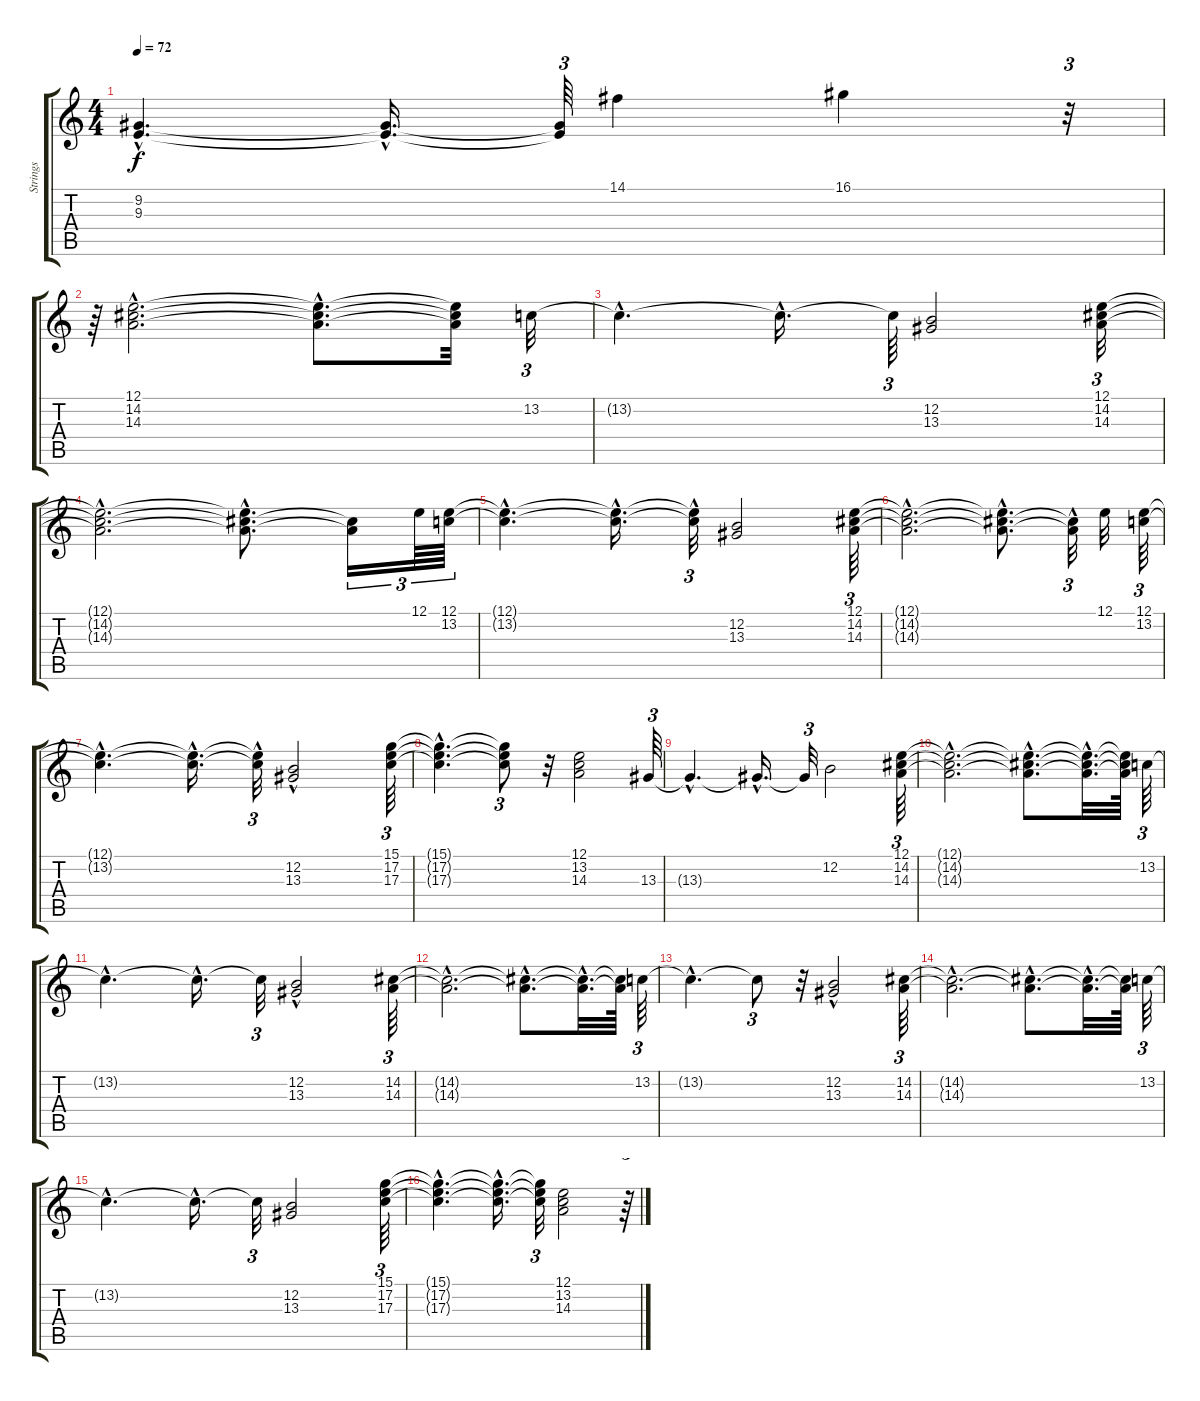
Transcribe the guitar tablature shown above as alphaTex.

\track ("Strings" "Strings") {instrument synthstrings1}
\staff {score tabs}
\tuning (E4 B3 G3 D3 A2 E2) {hide}
\ts (4 4)
\tempo 72
\clef g2
\ks c
(9.2{hac t} 9.3{hac t}).4{d dy f} (9.2{hac t} 9.3{hac t}).16{d} (9.2{t} 9.3{t}).64{tu (3 2)} 14.1.4 16.1.4 r.32{tu (3 2)} |
r.64{tu (3 2)} (12.1{hac} 14.2{hac} 14.3{hac}).2{d} (12.1{hac t} 14.2{hac t} 14.3{hac t}).8{d} (12.1{t} 14.2{t} 14.3{t}).32 13.2.32{tu (3 2)} |
13.2{hac t}.4{d} 13.2{hac t}.16{d} 13.2{t}.64{tu (3 2)} (12.2 13.3).2 (12.1 14.2 14.3).32{tu (3 2)} |
(12.1{hac t} 14.2{hac t} 14.3{hac t}).2{d} (12.1{t} 14.2{hac t} 14.3{hac t}).8{d} (14.2{t} 14.3{t}).16{tu (3 2)} 12.1.64{tu (3 2)} (12.1 13.2).64{tu (3 2)} |
(12.1{hac t} 13.2{hac t}).4{d} (12.1{hac t} 13.2{hac t}).16{d} (12.1{hac t} 13.2{t}).32{tu (3 2)} (12.2 13.3).2 (12.1 14.2 14.3).64{tu (3 2)} |
(12.1{hac t} 14.2{hac t} 14.3{hac t}).2{d} (12.1{t} 14.2{hac t} 14.3{hac t}).8{d} (14.2{hac t} 14.3{t}).32{tu (3 2)} 12.1.32{volume 12} (12.1 13.2).64{tu (3 2)} |
(12.1{hac t} 13.2{hac t}).4{d} (12.1{hac t} 13.2{hac t}).16{d} (12.1{hac t} 13.2{t}).32{tu (3 2)} (12.2 13.3{hac}).2 (15.1 17.2 17.3).64{tu (3 2)} |
(15.1{hac t} 17.2{hac t} 17.3{hac t}).4{d} (15.1{t} 17.2{t} 17.3{t}).8{tu (3 2)} r.32 (12.1 13.2 14.3).2 13.3.64{tu (3 2)} |
13.3{hac t}.4{d} 13.3{hac t}.16{d} 13.3{t}.32{tu (3 2)} 12.2.2 (12.1 14.2 14.3).64{tu (3 2)} |
(12.1{hac t} 14.2{hac t} 14.3{hac t}).2{d} (12.1{hac t} 14.2{hac t} 14.3{hac t}).8{d} (12.1{hac t} 14.2{hac t} 14.3{hac t}).32{d} (12.1{t} 14.2{t} 14.3{t}).64 13.2.64{tu (3 2)} |
13.2{hac t}.4{d} 13.2{hac t}.16{d} 13.2{t}.32{tu (3 2)} (12.2 13.3{hac}).2 (14.2 14.3).64{tu (3 2)} |
(14.2{hac t} 14.3{hac t}).2{d} (14.2{hac t} 14.3{hac t}).8{d} (14.2{hac t} 14.3{hac t}).32{d} (14.2{t} 14.3{t}).64 13.2.64{tu (3 2)} |
13.2{hac t}.4{d} 13.2{t}.8{tu (3 2)} r.32 (12.2 13.3{hac}).2 (14.2 14.3).64{tu (3 2)} |
(14.2{hac t} 14.3{hac t}).2{d} (14.2{hac t} 14.3{hac t}).8{d} (14.2{hac t} 14.3{hac t}).32{d} (14.2{t} 14.3{t}).64 13.2.64{tu (3 2)} |
13.2{hac t}.4{d} 13.2{hac t}.16{d} 13.2{t}.32{tu (3 2)} (12.2 13.3).2 (15.1 17.2 17.3).64{tu (3 2)} |
(15.1{hac t} 17.2{hac t} 17.3{hac t}).4{d} (15.1{hac t} 17.2{hac t} 17.3{hac t}).16{d} (15.1{t} 17.2{t} 17.3{t}).32{tu (3 2)} (12.1 13.2 14.3).2 r.64{tu (3 2)}
